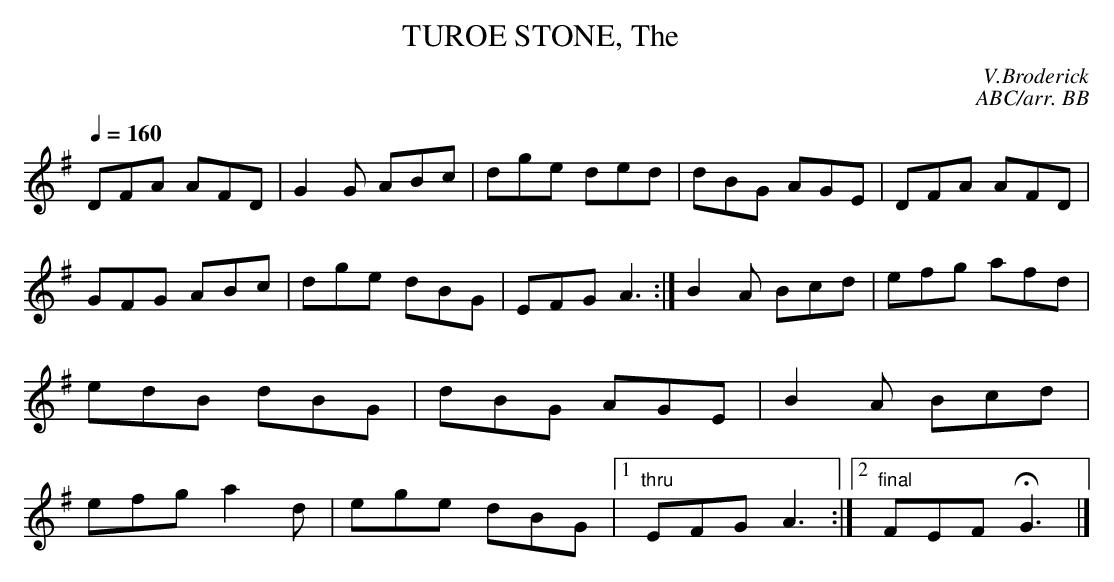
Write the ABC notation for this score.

X:1
T:TUROE STONE, The    \
C:V.Broderick\
C:ABC/arr. BB\
M:6/8\
L:1/8\
Q:1/4=160\
K:G \
DFA AFD|G2G ABc|dge ded|dBG AGE|\
DFA AFD|GFG ABc|dge dBG|EFG A3:|\
B2A Bcd|efg afd|edB dBG|dBG AGE|\
B2A Bcd|efg a2d|ege dBG|1 "thru"EFG A3:|\
[2 "final"FEF HG3|]\
\
\
